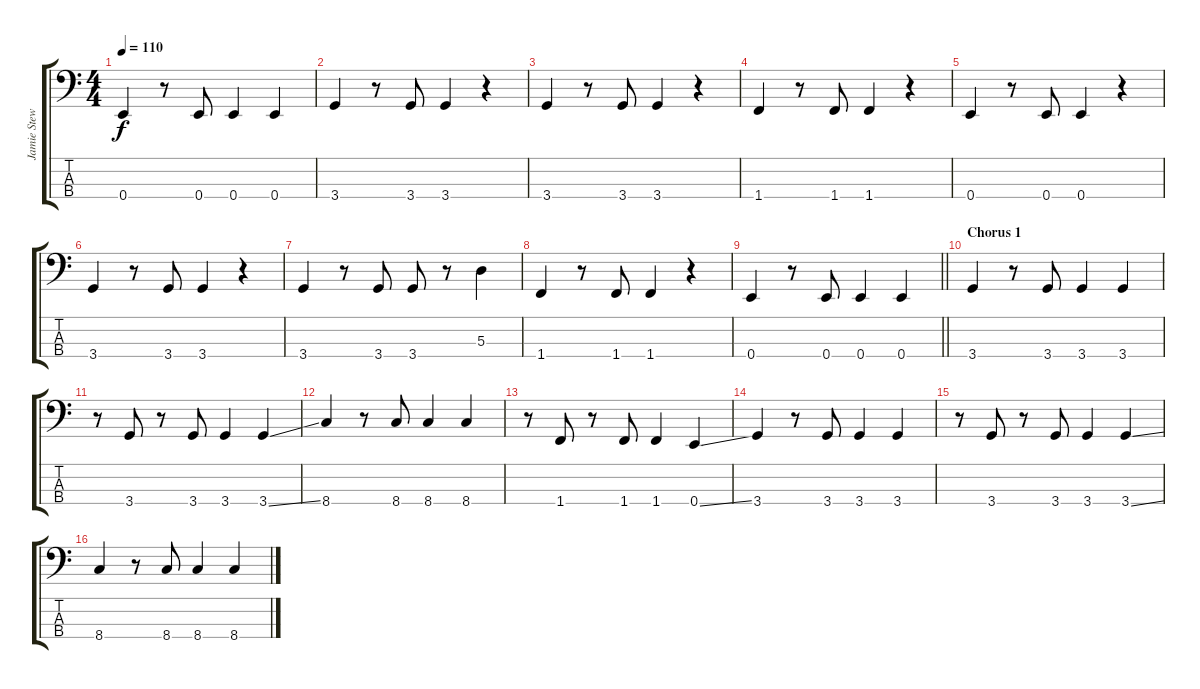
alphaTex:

\track ("Jamie Stewart - Bass" "Jamie Stew") {instrument electricbasspick}
\staff {score tabs}
\tuning (G2 D2 A1 E1) {hide}
\ts (4 4)
\tempo 110
\clef f4
\ks c
0.4.4{dy f} r.8 0.4.8 0.4.4 0.4.4 |
3.4.4 r.8 3.4.8 3.4.4 r.4 |
3.4.4 r.8 3.4.8 3.4.4 r.4 |
1.4.4 r.8 1.4.8 1.4.4 r.4 |
0.4.4 r.8 0.4.8 0.4.4 r.4 |
3.4.4 r.8 3.4.8 3.4.4 r.4 |
3.4.4 r.8 3.4.8 3.4.8 r.8 5.3.4 |
1.4.4 r.8 1.4.8 1.4.4 r.4 |
\barLineRight lightlight
0.4.4 r.8 0.4.8 0.4.4 0.4.4 |
\section ("" "Chorus 1")
3.4.4 r.8 3.4.8 3.4.4 3.4.4 |
r.8 3.4.8 r.8 3.4.8 3.4.4 3.4{ss}.4 |
8.4.4 r.8 8.4.8 8.4.4 8.4.4 |
r.8 1.4.8 r.8 1.4.8 1.4.4 0.4{ss}.4 |
3.4.4 r.8 3.4.8 3.4.4 3.4.4 |
r.8 3.4.8 r.8 3.4.8 3.4.4 3.4{ss}.4 |
8.4.4 r.8 8.4.8 8.4.4 8.4.4
